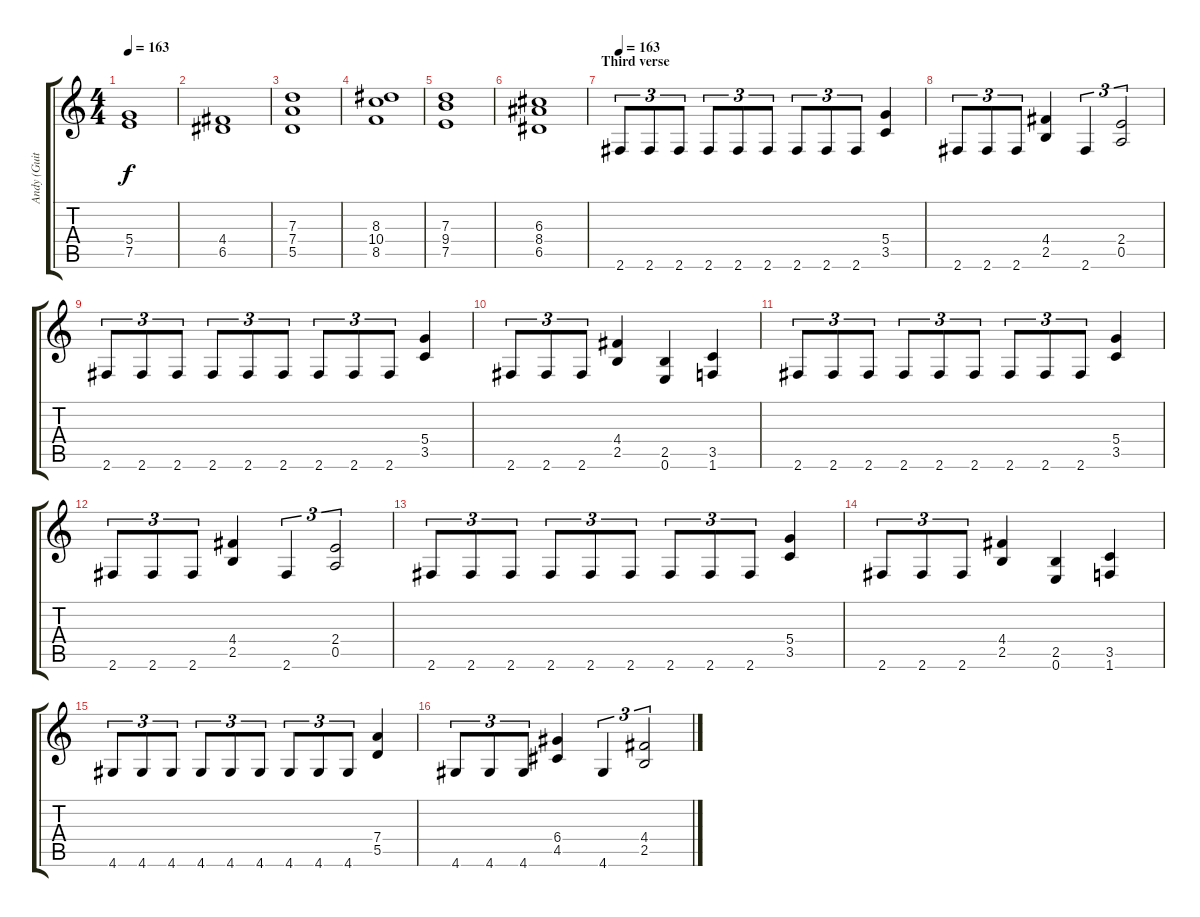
\track ("Andy (Guitar)" "Andy (Guit") {instrument distortionguitar}
\staff {score tabs}
\tuning (E4 B3 G3 D3 A2 E2) {hide}
\ts (4 4)
\tempo 163
\clef g2
\ks c
(5.4 7.5).1{dy f} |
(4.4 6.5).1 |
(7.3 7.4 5.5).1 |
(8.3 10.4 8.5).1 |
(7.3 9.4 7.5).1 |
(6.3 8.4 6.5).1 |
\section ("" "Third verse")
\tempo 163
2.6.8{tu (3 2)} 2.6.8{tu (3 2)} 2.6.8{tu (3 2)} 2.6.8{tu (3 2)} 2.6.8{tu (3 2)} 2.6.8{tu (3 2)} 2.6.8{tu (3 2)} 2.6.8{tu (3 2)} 2.6.8{tu (3 2)} (5.4 3.5).4 |
2.6.8{tu (3 2)} 2.6.8{tu (3 2)} 2.6.8{tu (3 2)} (4.4 2.5).4 2.6.4{tu (3 2)} (2.4 0.5).2{tu (3 2)} |
2.6.8{tu (3 2)} 2.6.8{tu (3 2)} 2.6.8{tu (3 2)} 2.6.8{tu (3 2)} 2.6.8{tu (3 2)} 2.6.8{tu (3 2)} 2.6.8{tu (3 2)} 2.6.8{tu (3 2)} 2.6.8{tu (3 2)} (5.4 3.5).4 |
2.6.8{tu (3 2)} 2.6.8{tu (3 2)} 2.6.8{tu (3 2)} (4.4 2.5).4 (2.5 0.6).4 (3.5 1.6).4 |
2.6.8{tu (3 2)} 2.6.8{tu (3 2)} 2.6.8{tu (3 2)} 2.6.8{tu (3 2)} 2.6.8{tu (3 2)} 2.6.8{tu (3 2)} 2.6.8{tu (3 2)} 2.6.8{tu (3 2)} 2.6.8{tu (3 2)} (5.4 3.5).4 |
2.6.8{tu (3 2)} 2.6.8{tu (3 2)} 2.6.8{tu (3 2)} (4.4 2.5).4 2.6.4{tu (3 2)} (2.4 0.5).2{tu (3 2)} |
2.6.8{tu (3 2)} 2.6.8{tu (3 2)} 2.6.8{tu (3 2)} 2.6.8{tu (3 2)} 2.6.8{tu (3 2)} 2.6.8{tu (3 2)} 2.6.8{tu (3 2)} 2.6.8{tu (3 2)} 2.6.8{tu (3 2)} (5.4 3.5).4 |
2.6.8{tu (3 2)} 2.6.8{tu (3 2)} 2.6.8{tu (3 2)} (4.4 2.5).4 (2.5 0.6).4 (3.5 1.6).4 |
4.6.8{tu (3 2)} 4.6.8{tu (3 2)} 4.6.8{tu (3 2)} 4.6.8{tu (3 2)} 4.6.8{tu (3 2)} 4.6.8{tu (3 2)} 4.6.8{tu (3 2)} 4.6.8{tu (3 2)} 4.6.8{tu (3 2)} (7.4 5.5).4 |
4.6.8{tu (3 2)} 4.6.8{tu (3 2)} 4.6.8{tu (3 2)} (6.4 4.5).4 4.6.4{tu (3 2)} (4.4 2.5).2{tu (3 2)}
